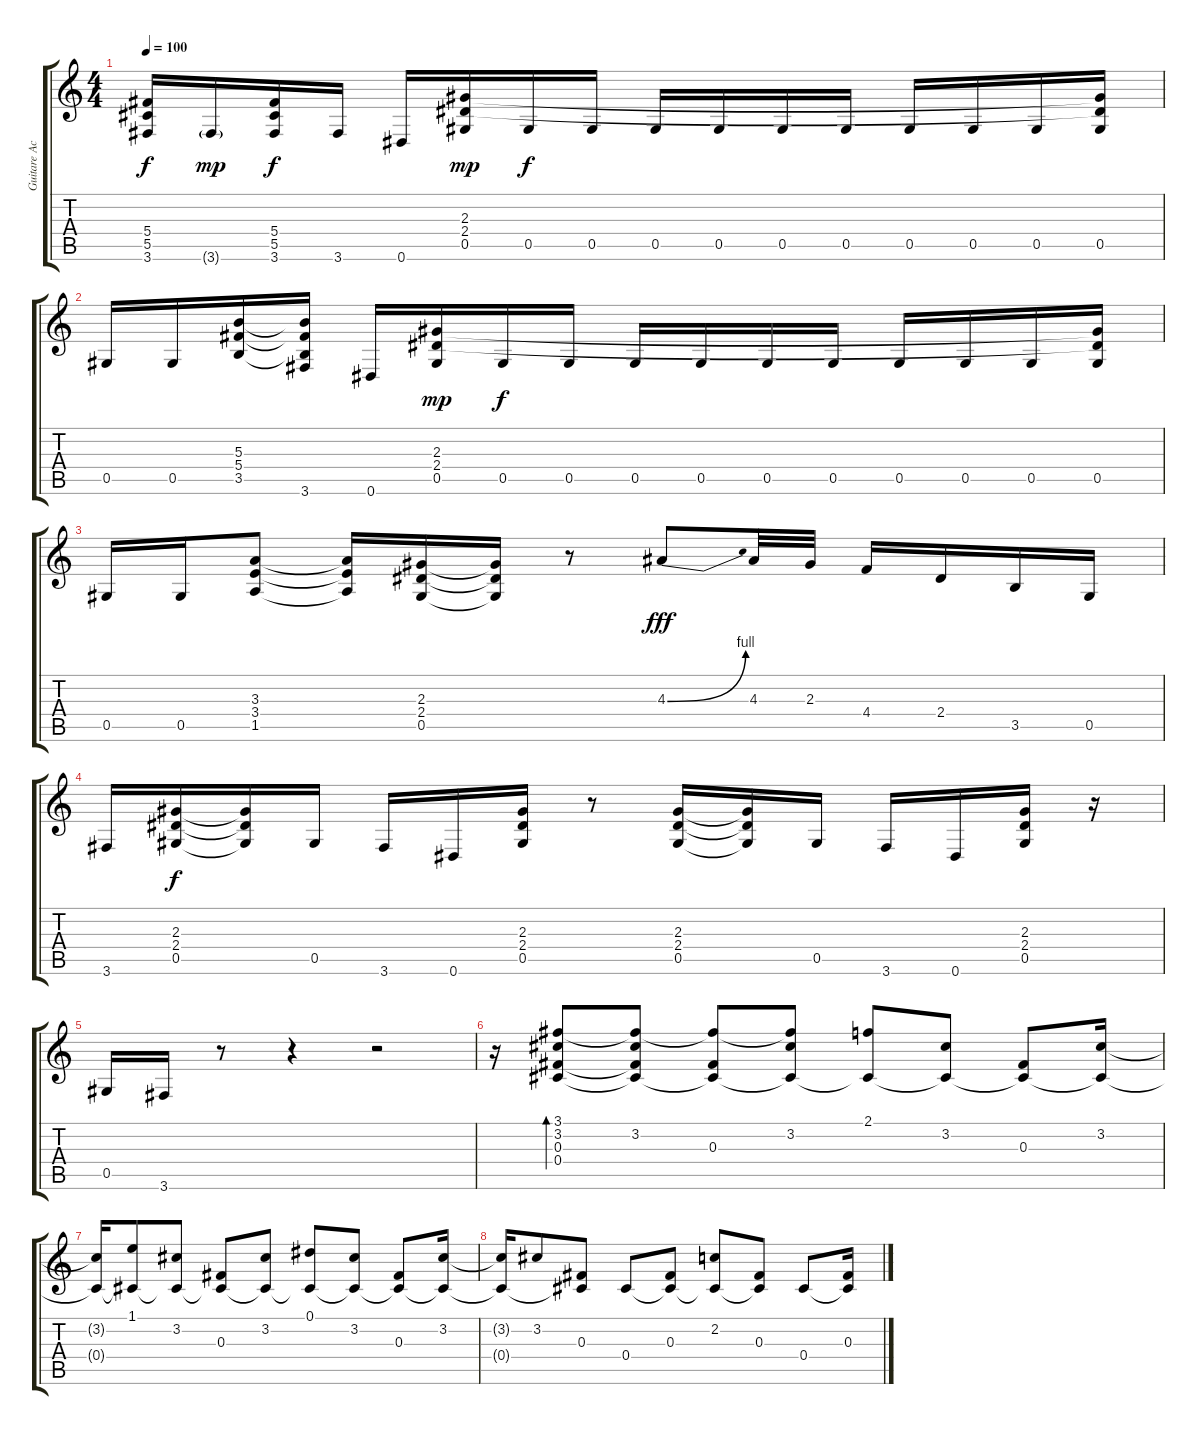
\track ("Guitare Accompagnement" "Guitare Ac") {instrument overdrivenguitar}
\staff {score tabs}
\tuning (Eb4 Bb3 Gb3 Db3 Ab2 Eb2) {hide}
\ts (4 4)
\tempo 100
\clef g2
\ks c
(5.4 5.5 3.6).16{dy f volume 13 instrument overdrivenguitar} 3.6{g}.16{dy mp} (5.4 5.5 3.6).16{dy f} 3.6.16 0.6.16 (2.3 2.4 0.5).16{dy mp} 0.5.16{dy f} 0.5.16 0.5.16 0.5.16 0.5.16 0.5.16 0.5.16 0.5.16 0.5.16 (2.3{t} 2.4{t} 0.5).16 |
0.5.16 0.5.16 (5.3 5.4 3.5).16 (5.3{t} 5.4{t} 3.5{t} 3.6).16 0.6.16 (2.3 2.4 0.5).16{dy mp} 0.5.16{dy f} 0.5.16 0.5.16 0.5.16 0.5.16 0.5.16 0.5.16 0.5.16 0.5.16 (2.3{t} 2.4{t} 0.5).16 |
0.5.16{volume 15} 0.5.16 (3.3 3.4 1.5).8 (3.3{t} 3.4{t} 1.5{t}).16 (2.3 2.4 0.5).16 (2.3{t} 2.4{t} 0.5{t}).16 r.8 4.3{be (bend 0 0 60 4)}.8{dy fff} 4.3.32 2.3.32 4.4.16 2.4.16 3.5.16 0.5.16 |
3.6.16{volume 16} (2.3 2.4 0.5).16{dy f} (2.3{t} 2.4{t} 0.5{t}).16 0.5.16 3.6.16 0.6.16 (2.3 2.4 0.5).16 r.8 (2.3 2.4 0.5).16 (2.3{t} 2.4{t} 0.5{t}).16 0.5.16 3.6.16 0.6.16 (2.3 2.4 0.5).16 r.16 |
0.5.16 3.6.16 r.8 r.4 r.2 |
r.16 (3.1 3.2 0.3 0.4).8{bd 60 volume 14 instrument acousticguitarsteel} (3.1{t} 3.2 0.3{t} 0.4{t}).8 (3.1{t} 0.3 0.4{t}).8 (3.1{t} 3.2 0.4{t}).8 (2.1 0.4{t}).8 (3.2 0.4{t}).8 (0.3 0.4{t}).8 (3.2 0.4{t}).16 |
(3.2{t} 0.4{t}).16 (1.1 0.4{t}).8 (3.2 0.4{t}).8 (0.3 0.4{t}).8 (3.2 0.4{t}).8 (0.1 0.4{t}).8 (3.2 0.4{t}).8 (0.3 0.4{t}).8 (3.2 0.4{t}).16 |
(3.2{t} 0.4{t}).16 3.2.8 (0.3 0.4{t}).8 0.4.8 (0.3 0.4{t}).8 (2.2 0.4{t}).8 (0.3 0.4{t}).8 0.4.8 (0.3 0.4{t}).16
